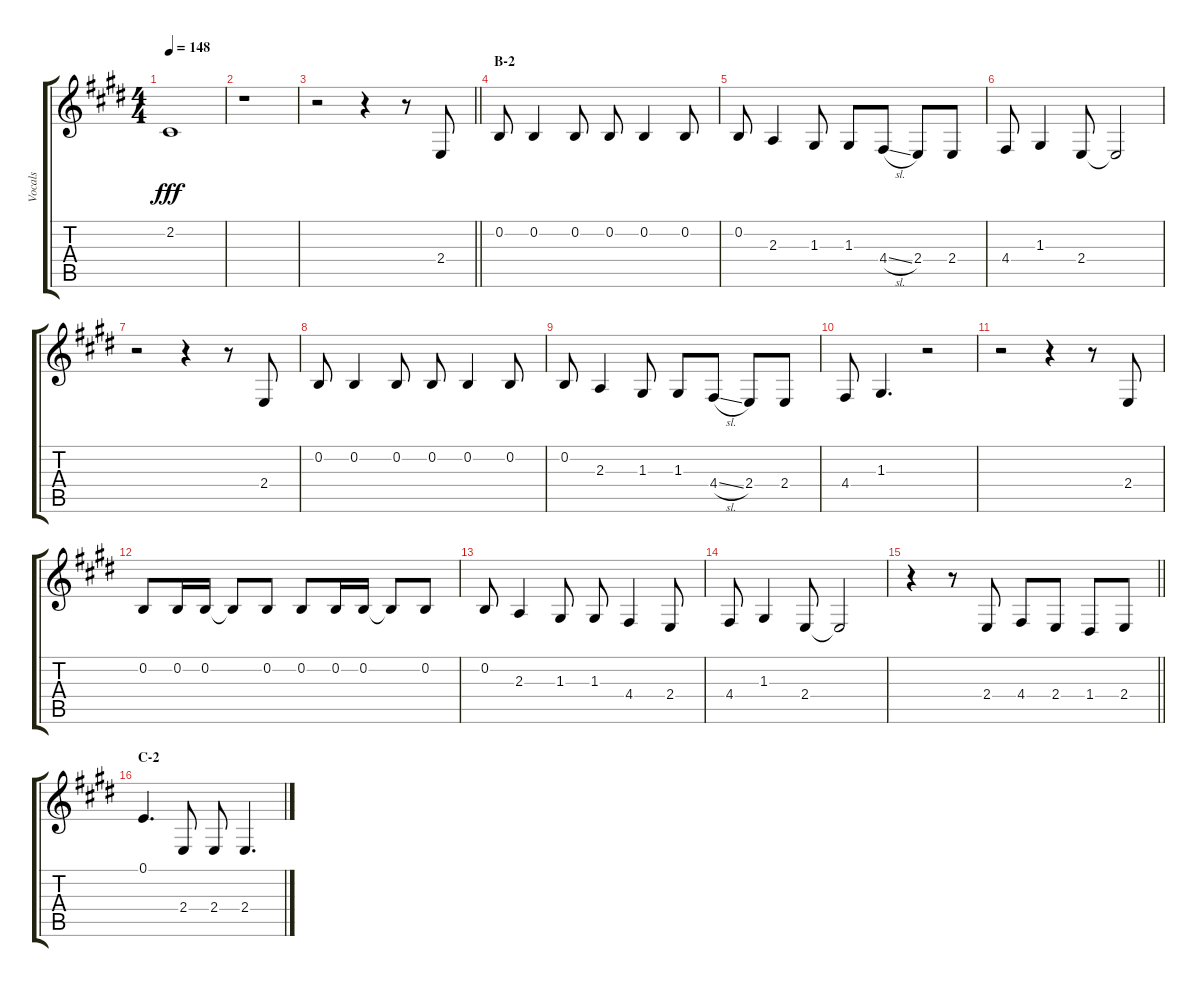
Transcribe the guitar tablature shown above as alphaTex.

\track ("Vocals" "Vocals") {instrument voiceoohs}
\staff {score tabs}
\tuning (E4 B3 G3 D3 A2 E2) {hide}
\ts (4 4)
\tempo 148
\clef g2
\ks e
2.2{t}.1{dy fff} |
r.1 |
\barLineRight lightlight
r.2 r.4 r.8 2.4.8 |
\section ("" "B-2")
0.2.8 0.2.4 0.2.8 0.2.8 0.2.4 0.2.8 |
0.2.8 2.3.4 1.3.8 1.3.8 4.4{sl}.8 2.4.8 2.4.8 |
4.4.8 1.3.4 2.4.8 2.4{t}.2 |
r.2 r.4 r.8 2.4.8 |
0.2.8 0.2.4 0.2.8 0.2.8 0.2.4 0.2.8 |
0.2.8 2.3.4 1.3.8 1.3.8 4.4{sl}.8 2.4.8 2.4.8 |
4.4.8 1.3.4{d} r.2 |
r.2 r.4 r.8 2.4.8 |
0.2.8 0.2.16 0.2.16 0.2{t}.8 0.2.8 0.2.8 0.2.16 0.2.16 0.2{t}.8 0.2.8 |
0.2.8 2.3.4 1.3.8 1.3.8 4.4.4 2.4.8 |
4.4.8 1.3.4 2.4.8 2.4{t}.2 |
\barLineRight lightlight
r.4 r.8 2.4.8 4.4.8 2.4.8 1.4.8 2.4.8 |
\section ("" "C-2")
0.1.4{d} 2.4.8 2.4.8 2.4.4{d}
